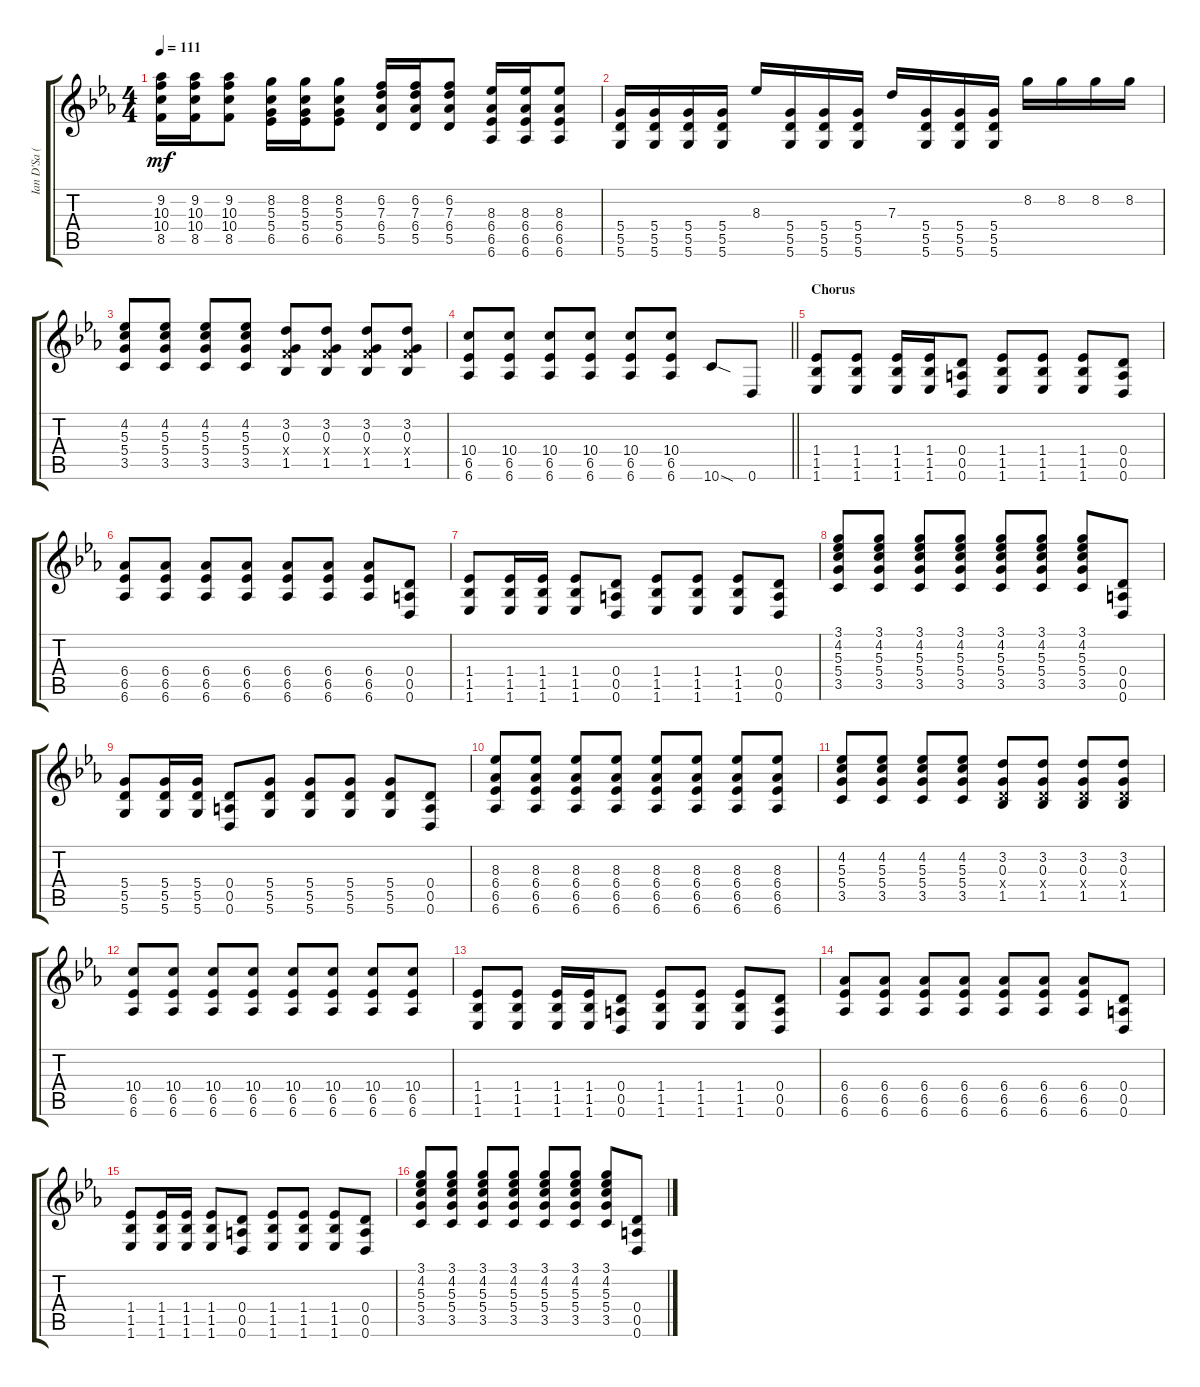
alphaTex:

\track ("Ian D'Sa (Lead Guitar)" "Ian D'Sa (") {instrument distortionguitar}
\staff {score tabs}
\tuning (E4 B3 G3 D3 A2 D2) {hide}
\ts (4 4)
\tempo 111
\clef g2
\ks cminor
(9.2 10.3 10.4 8.5).16{dy mf} (9.2 10.3 10.4 8.5).16 (9.2 10.3 10.4 8.5).8 (8.2 5.3 5.4 6.5).16 (8.2 5.3 5.4 6.5).16 (8.2 5.3 5.4 6.5).8 (6.2 7.3 6.4 5.5).16 (6.2 7.3 6.4 5.5).16 (6.2 7.3 6.4 5.5).8 (8.3 6.4 6.5 6.6).16 (8.3 6.4 6.5 6.6).16 (8.3 6.4 6.5 6.6).8 |
(5.4 5.5 5.6).16 (5.4 5.5 5.6).16 (5.4 5.5 5.6).16 (5.4 5.5 5.6).16 8.3.16 (5.4 5.5 5.6).16 (5.4 5.5 5.6).16 (5.4 5.5 5.6).16 7.3.16 (5.4 5.5 5.6).16 (5.4 5.5 5.6).16 (5.4 5.5 5.6).16 8.2.16 8.2.16 8.2.16 8.2.16 |
(4.2 5.3 5.4 3.5).8 (4.2 5.3 5.4 3.5).8 (4.2 5.3 5.4 3.5).8 (4.2 5.3 5.4 3.5).8 (3.2 0.3 3.4{x} 1.5).8 (3.2 0.3 3.4{x} 1.5).8 (3.2 0.3 3.4{x} 1.5).8 (3.2 0.3 3.4{x} 1.5).8 |
\barLineRight lightlight
(10.4 6.5 6.6).8 (10.4 6.5 6.6).8 (10.4 6.5 6.6).8 (10.4 6.5 6.6).8 (10.4 6.5 6.6).8 (10.4 6.5 6.6).8 10.6{sod}.8 0.6.8 |
\section ("" "Chorus ")
(1.4 1.5 1.6).8 (1.4 1.5 1.6).8 (1.4 1.5 1.6).16 (1.4 1.5 1.6).16 (0.4 0.5 0.6).8 (1.4 1.5 1.6).8 (1.4 1.5 1.6).8 (1.4 1.5 1.6).8 (0.4 0.5 0.6).8 |
(6.4 6.5 6.6).8 (6.4 6.5 6.6).8 (6.4 6.5 6.6).8 (6.4 6.5 6.6).8 (6.4 6.5 6.6).8 (6.4 6.5 6.6).8 (6.4 6.5 6.6).8 (0.4 0.5 0.6).8 |
(1.4 1.5 1.6).8 (1.4 1.5 1.6).16 (1.4 1.5 1.6).16 (1.4 1.5 1.6).8 (0.4 0.5 0.6).8 (1.4 1.5 1.6).8 (1.4 1.5 1.6).8 (1.4 1.5 1.6).8 (0.4 0.5 0.6).8 |
(3.1 4.2 5.3 5.4 3.5).8 (3.1 4.2 5.3 5.4 3.5).8 (3.1 4.2 5.3 5.4 3.5).8 (3.1 4.2 5.3 5.4 3.5).8 (3.1 4.2 5.3 5.4 3.5).8 (3.1 4.2 5.3 5.4 3.5).8 (3.1 4.2 5.3 5.4 3.5).8 (0.4 0.5 0.6).8 |
(5.4 5.5 5.6).8 (5.4 5.5 5.6).16 (5.4 5.5 5.6).16 (0.4 0.5 0.6).8 (5.4 5.5 5.6).8 (5.4 5.5 5.6).8 (5.4 5.5 5.6).8 (5.4 5.5 5.6).8 (0.4 0.5 0.6).8 |
(8.3 6.4 6.5 6.6).8 (8.3 6.4 6.5 6.6).8 (8.3 6.4 6.5 6.6).8 (8.3 6.4 6.5 6.6).8 (8.3 6.4 6.5 6.6).8 (8.3 6.4 6.5 6.6).8 (8.3 6.4 6.5 6.6).8 (8.3 6.4 6.5 6.6).8 |
(4.2 5.3 5.4 3.5).8 (4.2 5.3 5.4 3.5).8 (4.2 5.3 5.4 3.5).8 (4.2 5.3 5.4 3.5).8 (3.2 0.3 0.4{x} 1.5).8 (3.2 0.3 0.4{x} 1.5).8 (3.2 0.3 0.4{x} 1.5).8 (3.2 0.3 0.4{x} 1.5).8 |
(10.4 6.5 6.6).8 (10.4 6.5 6.6).8 (10.4 6.5 6.6).8 (10.4 6.5 6.6).8 (10.4 6.5 6.6).8 (10.4 6.5 6.6).8 (10.4 6.5 6.6).8 (10.4 6.5 6.6).8 |
(1.4 1.5 1.6).8 (1.4 1.5 1.6).8 (1.4 1.5 1.6).16 (1.4 1.5 1.6).16 (0.4 0.5 0.6).8 (1.4 1.5 1.6).8 (1.4 1.5 1.6).8 (1.4 1.5 1.6).8 (0.4 0.5 0.6).8 |
(6.4 6.5 6.6).8 (6.4 6.5 6.6).8 (6.4 6.5 6.6).8 (6.4 6.5 6.6).8 (6.4 6.5 6.6).8 (6.4 6.5 6.6).8 (6.4 6.5 6.6).8 (0.4 0.5 0.6).8 |
(1.4 1.5 1.6).8 (1.4 1.5 1.6).16 (1.4 1.5 1.6).16 (1.4 1.5 1.6).8 (0.4 0.5 0.6).8 (1.4 1.5 1.6).8 (1.4 1.5 1.6).8 (1.4 1.5 1.6).8 (0.4 0.5 0.6).8 |
(3.1 4.2 5.3 5.4 3.5).8 (3.1 4.2 5.3 5.4 3.5).8 (3.1 4.2 5.3 5.4 3.5).8 (3.1 4.2 5.3 5.4 3.5).8 (3.1 4.2 5.3 5.4 3.5).8 (3.1 4.2 5.3 5.4 3.5).8 (3.1 4.2 5.3 5.4 3.5).8 (0.4 0.5 0.6).8
